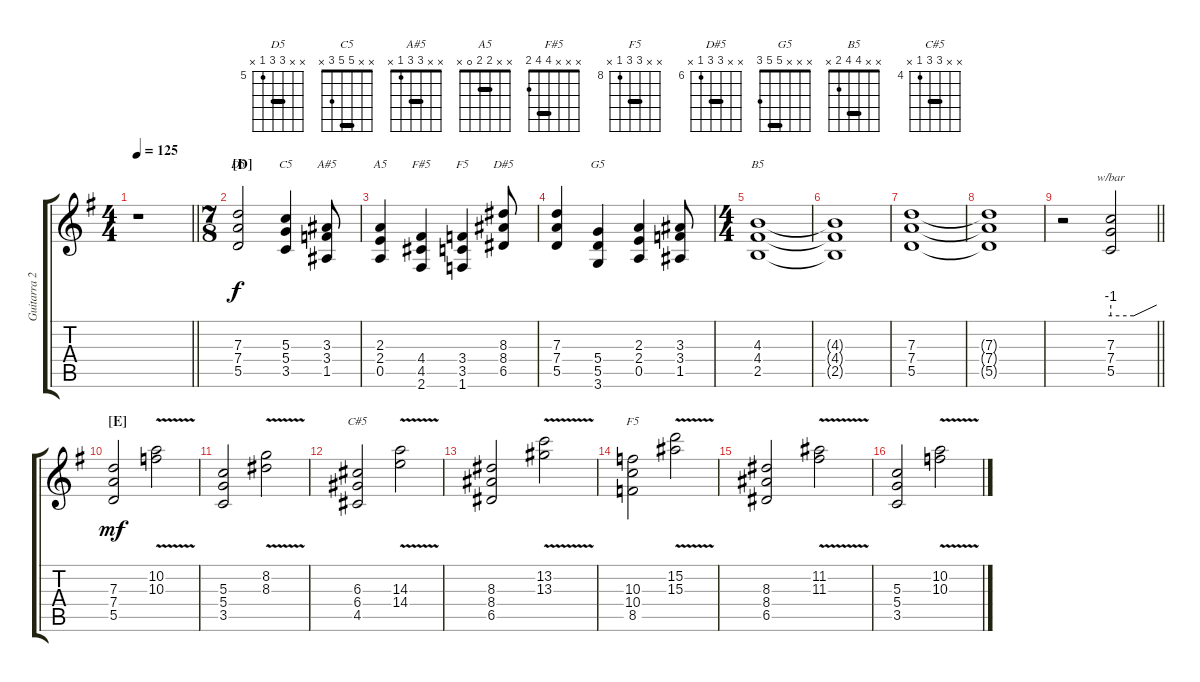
\track ("Guitarra 2" "Guitarra 2") {instrument distortionguitar}
\staff {score tabs}
\tuning (E4 B3 G3 D3 A2 E2) {hide}
\chord ("D5" x x 7 7 5 x) {firstfret 5 barre 7}
\chord ("C5" x x 5 5 3 x) {barre 5}
\chord ("A#5" x x 3 3 1 x) {barre 3}
\chord ("A5" x x 2 2 0 x) {barre 2}
\chord ("F#5" x x x 4 4 2) {barre 4}
\chord ("F5" x x x 3 3 1) {barre 3}
\chord ("D#5" x x 8 8 6 x) {firstfret 6 barre 8}
\chord ("G5" x x x 5 5 3) {barre 5}
\chord ("B5" x x 4 4 2 x) {barre 4}
\chord ("C#5" x x 6 6 4 x) {firstfret 4 barre 6}
\chord ("F5" x x 10 10 8 x) {firstfret 8 barre 10}
\ts (4 4)
\tempo 125
\clef g2
\barLineRight lightlight
\ks g
r.1{dy f} |
\ts (7 8)
\section ("" "[D]")
(7.3 7.4 5.5).2{ch "D5"} (5.3 5.4 3.5).4{ch "C5"} (3.3 3.4 1.5).8{ch "A#5"} |
(2.3 2.4 0.5).4{ch "A5"} (4.4 4.5 2.6).4{ch "F#5"} (3.4 3.5 1.6).4{ch "F5"} (8.3 8.4 6.5).8{ch "D#5"} |
(7.3 7.4 5.5).4 (5.4 5.5 3.6).4{ch "G5"} (2.3 2.4 0.5).4 (3.3 3.4 1.5).8 |
\ts (4 4)
(4.3 4.4 2.5).1{ch "B5"} |
(4.3{t} 4.4{t} 2.5{t}).1 |
(7.3 7.4 5.5).1 |
(7.3{t} 7.4{t} 5.5{t}).1 |
\barLineRight lightlight
r.2 (7.3 7.4 5.5).2{tbe (custom default 0 -4 30 -4 60 0)} |
\section ("" "[E]")
(7.3 7.4 5.5).2{dy mf} (10.2{v} 10.3{v}).2 |
(5.3 5.4 3.5).2 (8.2{v} 8.3{v}).2 |
(6.3 6.4 4.5).2{ch "C#5"} (14.3{v} 14.4{v}).2 |
(8.3 8.4 6.5).2 (13.2{v} 13.3{v}).2 |
(10.3 10.4 8.5).2{ch "F5"} (15.2{v} 15.3{v}).2 |
(8.3 8.4 6.5).2 (11.2{v} 11.3{v}).2 |
(5.3 5.4 3.5).2 (10.2{v} 10.3{v}).2
